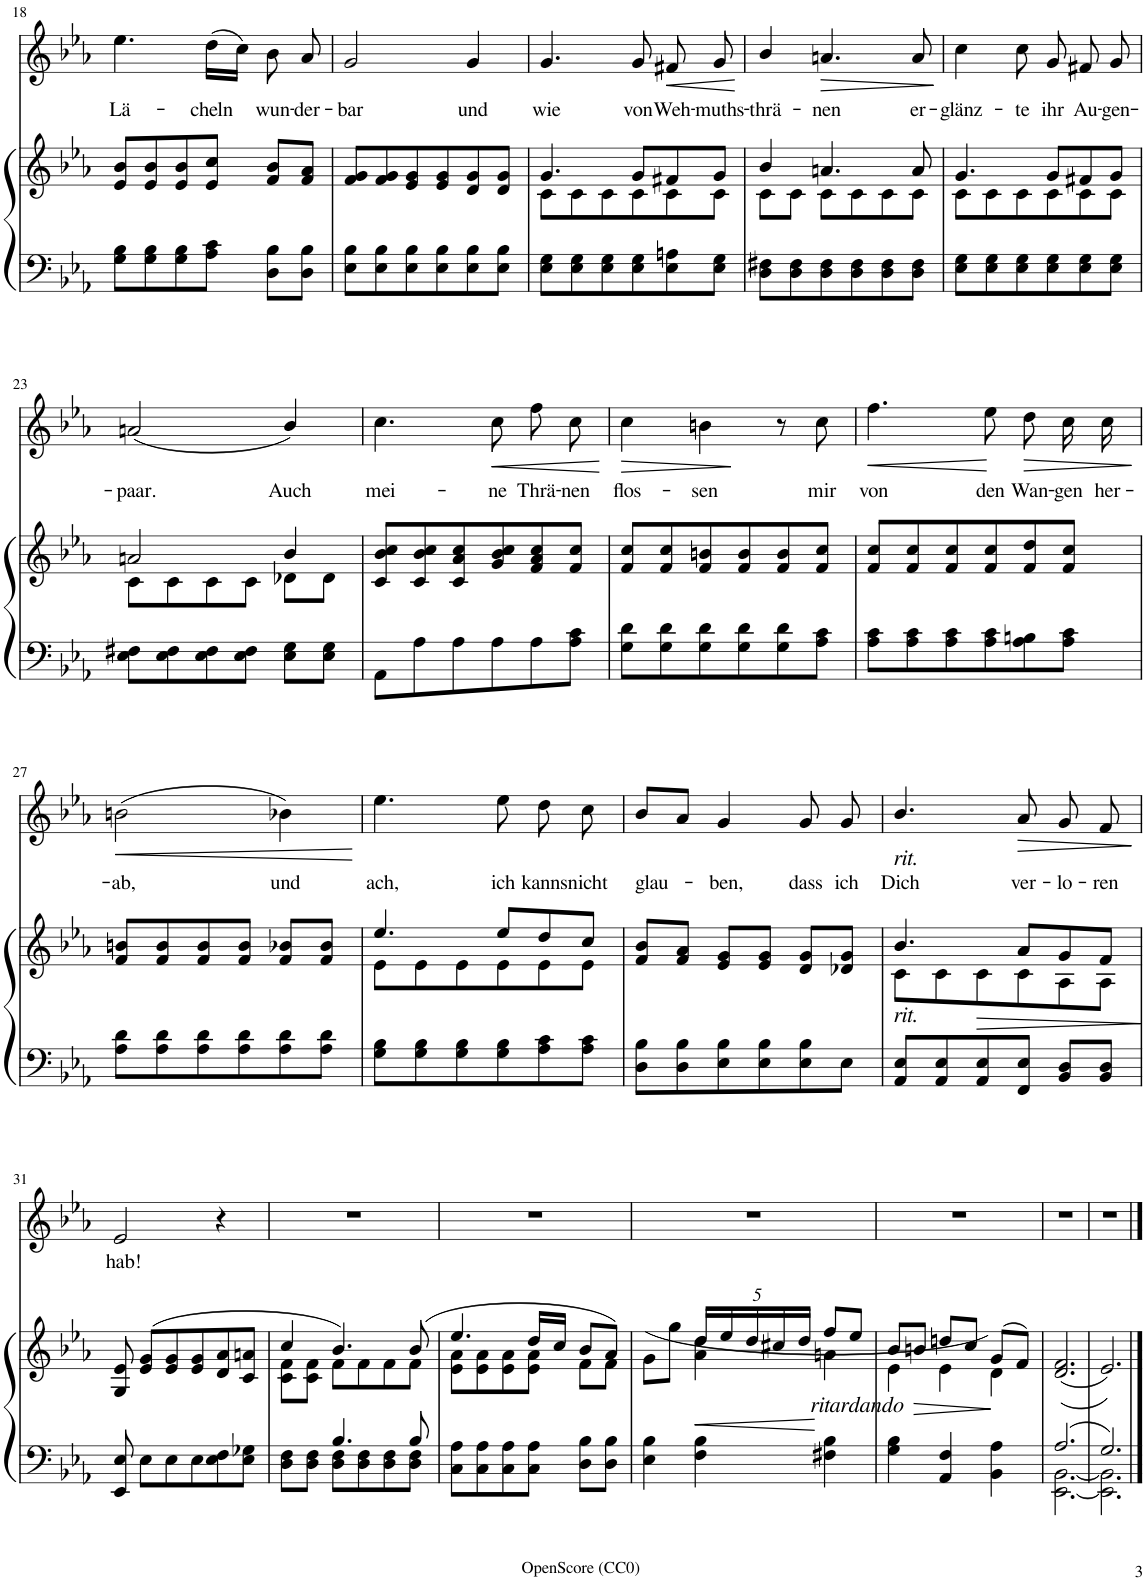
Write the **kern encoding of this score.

**kern	**kern	**dynam	**kern	**text	**dynam
*part2	*part2	*part2	*part1	*part1	*part1
*staff3	*staff2	*staff2/3	*staff1	*staff1	*staff1
*I"Piano	*	*	*I"Voice	*	*
*I'Pno	*	*	*	*	*
!!LO:PB:g=z
*clefF4	*clefG2	*	*clefG2	*	*
*k[b-e-a-]	*k[b-e-a-]	*	*k[b-e-a-]	*	*
*M3/4	*M3/4	*	*M3/4	*	*
=18	=18	=18	=18	=18	=18
!	!	!	!	!LO:LY:b	!
8G\ 8B-\L	8e-/ 8b-/L	.	4.ee-\	Lä-	.
8G\ 8B-\	8e-/ 8b-/	.	.	.	.
8G\ 8B-\	8e-/ 8b-/	.	.	.	.
!	!	!	!	!LO:LY:b	!
8A-\ 8c\J	8e-/ 8cc/J	.	(16dd\LL	-cheln	.
.	.	.	16cc\JJ)	.	.
!	!	!	!	!LO:LY:b	!
8D\ 8B-\L	8f/ 8b-/L	.	8b-\	wun-	.
!	!	!	!	!LO:LY:b	!
8D\ 8B-\J	8f/ 8a-/J	.	8a-/	-der-	.
=19	=19	=19	=19	=19	=19
!	!	!	!	!LO:LY:b	!
8E-\ 8B-\L	8f/ 8g/L	.	2g/	-bar	.
8E-\ 8B-\	8f/ 8g/	.	.	.	.
8E-\ 8B-\	8e-/ 8g/	.	.	.	.
8E-\ 8B-\	8e-/ 8g/	.	.	.	.
!	!	!	!	!LO:LY:b	!
8E-\ 8B-\	8d/ 8g/	.	4g/	und	.
8E-\ 8B-\J	8d/ 8g/J	.	.	.	.
=20	=20	=20	=20	=20	=20
*	*^	*	*	*	*
!	!	!	!	!	!LO:LY:b	!
8E-\ 8G\L	4.g/	8c\L	.	4.g/	wie	.
8E-\ 8G\	.	8c\	.	.	.	.
8E-\ 8G\	.	8c\	.	.	.	.
!	!	!	!	!	!LO:LY:b	!
8E-\ 8G\	8g/L	8c\	.	8g/	von	.
!	!	!	!	!	!LO:LY:b	!LO:HP:b
8E-\ 8An\	8f#X/	8c\	.	8f#X/	Weh-	<
!	!	!	!	!	!LO:LY:b	!
8E-\ 8G\J	8g/J	8c\J	.	8g/	-muths-	.
*	*v	*v	*	*	*	*
.	.	.	.	.	[
=21	=21	=21	=21	=21	=21
*	*^	*	*	*	*
!	!	!	!	!	!LO:LY:b	!
8D\ 8F#X\L	4b-/	8c\L	.	4b-/	-thrä-	.
8D\ 8F#\	.	8c\J	.	.	.	.
!	!	!	!	!	!LO:LY:b	!LO:HP:b
8D\ 8F#\	4.an/	8c\L	.	4.an/	-nen	>
8D\ 8F#\	.	8c\	.	.	.	.
8D\ 8F#\	.	8c\	.	.	.	.
!	!	!	!	!	!LO:LY:b	!
8D\ 8F#\J	8a/	8c\J	.	8a/	er-	.
*	*v	*v	*	*	*	*
.	.	.	.	.	]
=22	=22	=22	=22	=22	=22
*	*^	*	*	*	*
!	!	!	!	!	!LO:LY:b	!
8E-\ 8G\L	4.g/	8c\L	.	4cc\	-glänz-	.
8E-\ 8G\	.	8c\	.	.	.	.
!	!	!	!	!	!LO:LY:b	!
8E-\ 8G\	.	8c\	.	8cc\	-te	.
!	!	!	!	!	!LO:LY:b	!
8E-\ 8G\	8g/L	8c\	.	8g/	ihr	.
!	!	!	!	!	!LO:LY:b	!
8E-\ 8G\	8f#X/	8c\	.	8f#X/	Au-	.
!	!	!	!	!	!LO:LY:b	!
8E-\ 8G\J	8g/J	8c\J	.	8g/	-gen-	.
!!LO:LB:g=z
=23	=23	=23	=23	=23	=23	=23
!	!	!	!	!	!LO:LY:b	!
8E-\ 8F#X\L	2an/	8c\L	.	(2an/	-paar.	.
8E-\ 8F#\	.	8c\	.	.	.	.
8E-\ 8F#\	.	8c\	.	.	.	.
8E-\ 8F#\J	.	8c\J	.	.	.	.
!	!	!	!	!	!LO:LY:b	!
8E-\ 8G\L	4b-/	8d-X\L	.	4b-/)	Auch	.
8E-\ 8G\J	.	8d-\J	.	.	.	.
=24	=24	=24	=24	=24	=24	=24
!	!	!	!	!	!LO:LY:b	!
*	*v	*v	*	*	*	*
8AA-\L	8c/ 8b-/ 8cc/L	.	4.cc\	mei-	.
8A-\	8c/ 8b-/ 8cc/	.	.	.	.
8A-\	8c/ 8a-/ 8cc/	.	.	.	.
!	!	!	!	!LO:LY:b	!LO:HP:b
8A-\	8g/ 8b-/ 8cc/	.	8cc\	-ne	<
!	!	!	!	!LO:LY:b	!
8A-\	8f/ 8a-/ 8cc/	.	8ff\	Thrä-	.
!	!	!	!	!LO:LY:b	!
8A-\ 8c\J	8f/ 8cc/J	.	8cc\	-nen	.
.	.	.	.	.	[
=25	=25	=25	=25	=25	=25
!	!	!	!	!LO:LY:b	!LO:HP:b
8G\ 8d\L	8f/ 8cc/L	.	4cc\	flos-	>
8G\ 8d\	8f/ 8cc/	.	.	.	.
!	!	!	!	!LO:LY:b	!
8G\ 8d\	8f/ 8bn/	.	4bn\	-sen	.
8G\ 8d\	8f/ 8b/	.	.	.	.
8G\ 8d\	8f/ 8b/	.	8r	.	]
!	!	!	!	!LO:LY:b	!
8A-\ 8c\J	8f/ 8cc/J	.	8cc\	mir	.
=26	=26	=26	=26	=26	=26
!	!	!	!	!LO:LY:b	!LO:HP:b
8A-\ 8c\L	8f/ 8cc/L	.	4.ff\	von	<
8A-\ 8c\	8f/ 8cc/	.	.	.	.
8A-\ 8c\	8f/ 8cc/	.	.	.	.
!	!	!	!	!LO:LY:b	!
8A-\ 8c\	8f/ 8cc/	.	8ee-\	den	.
!	!	!	!	!LO:LY:b	!LO:HP:n=1:b
8A-\ 8Bn\	8f/ 8dd/	.	8dd\	Wan-	[ >
!	!	!	!	!LO:LY:b	!
8A-\ 8c\J	8f/ 8cc/J	.	16cc\	-gen	.
!	!	!	!	!LO:LY:b	!
.	.	.	16cc\	her-	.
.	.	.	.	.	]
!!LO:LB:g=z
=27	=27	=27	=27	=27	=27
!	!	!	!	!LO:LY:b	!LO:HP:b
8A-\ 8d\L	8f/ 8bn/L	.	(2bn\	-ab,	<
8A-\ 8d\	8f/ 8b/	.	.	.	.
8A-\ 8d\	8f/ 8b/	.	.	.	.
8A-\ 8d\	8f/ 8b/J	.	.	.	.
!	!	!	!	!LO:LY:b	!
8A-\ 8d\	8f/ 8b-X/L	.	4b-X\)	und	.
8A-\ 8d\J	8f/ 8b-/J	.	.	.	.
.	.	.	.	.	[
=28	=28	=28	=28	=28	=28
*	*^	*	*	*	*
!	!	!	!	!	!LO:LY:b	!
8G\ 8B-\L	4.ee-/	8e-\L	.	4.ee-\	ach,	.
8G\ 8B-\	.	8e-\	.	.	.	.
8G\ 8B-\	.	8e-\	.	.	.	.
!	!	!	!	!	!LO:LY:b	!
8G\ 8B-\	8ee-/L	8e-\	.	8ee-\	ich	.
!	!	!	!	!	!LO:LY:b	!
8A-\ 8c\	8dd/	8e-\	.	8dd\	kanns	.
!	!	!	!	!	!LO:LY:b	!
8A-\ 8c\J	8cc/J	8e-\J	.	8cc\	nicht	.
=29	=29	=29	=29	=29	=29	=29
!	!	!	!	!	!LO:LY:b	!
*	*v	*v	*	*	*	*
8D\ 8B-\L	8f/ 8b-/L	.	8b-/L	glau-	.
8D\ 8B-\	8f/ 8a-/J	.	8a-/J	.	.
!	!	!	!	!LO:LY:b	!
8E-\ 8B-\	8e-/ 8g/L	.	4g/	-ben,	.
8E-\ 8B-\	8e-/ 8g/J	.	.	.	.
!	!	!	!	!LO:LY:b	!
8E-\ 8B-\	8d/ 8g/L	.	8g/	dass	.
!	!	!	!	!LO:LY:b	!
8E-\J	8d-X/ 8g/J	.	8g/	ich	.
=30	=30	=30	=30	=30	=30
*	*^	*	*	*	*
!	!	!	!	!LO:TX:b:i:t=rit.	!	!
!	!LO:TX:b:i:t=rit.	!	!	!	!	!
!	!	!	!	!	!LO:LY:b	!
8AA-/ 8E-/L	4.b-/	8c\L	.	4.b-/	Dich	.
8AA-/ 8E-/	.	8c\	.	.	.	.
!	!	!	!LO:HP:b	!	!	!
8AA-/ 8E-/	.	8c\	>	.	.	.
!	!	!	!	!	!LO:LY:b	!LO:HP:b
8FF/ 8E-/J	8a-/L	8c\	.	8a-/	ver-	>
!	!	!	!	!	!LO:LY:b	!
8BB-/ 8D/L	8g/	8A-\	.	8g/	-lo-	.
!	!	!	!	!	!LO:LY:b	!
8BB-/ 8D/J	8f/J	8A-\J	.	8f/	-ren	.
*	*v	*v	*	*	*	*
.	.	.	.	.	]
!!LO:LB:g=z
=31	=31	=31	=31	=31	=31
!	!	!	!	!LO:LY:b	!
8EE-/ 8E-/	8G/ 8e-/	.	2e-/	hab!	.
8E-\L	(8e-/ 8g/L	.	.	.	.
8E-\	8e-/ 8g/	.	.	.	.
8E-\	8e-/ 8g/	.	.	.	.
8E-\ 8F\	8d/ 8a-/	.	4r	.	.
8E-\ 8G-X\J	8c/ 8an/J	.	.	.	.
=32	=32	=32	=32	=32	=32
*^	*^	*	*	*	*
4ryy	8D\ 8F\L	4cc/	8c\ 8f\L	.	2.r	.	.
.	8D\ 8F\J	.	8c\ 8f\J	.	.	.	.
4.B-/	8D\ 8F\L	4.b-/)	8f\L	.	.	.	.
.	8D\ 8F\	.	8f\	.	.	.	.
.	8D\ 8F\	.	8f\	.	.	.	.
8B-/	8D\ 8F\J	(8b-/	8f\J	.	.	.	.
*v	*v	*	*	*	*	*	*
=33	=33	=33	=33	=33	=33	=33
8C\ 8A-\L	4.ee-/	8e-\ 8a-\L	.	2.r	.	.
8C\ 8A-\	.	8e-\ 8a-\	.	.	.	.
8C\ 8A-\	.	8e-\ 8a-\	.	.	.	.
8C\ 8A-\J	16dd/LL	8e-\ 8a-\J	.	.	.	.
.	16cc/JJ	.	.	.	.	.
8D\ 8B-\L	8b-/L	8f\L	.	.	.	.
8D\ 8B-\J	8a-/J)	8f\J	.	.	.	.
=34	=34	=34	=34	=34	=34	=34
4E-\ 4B-\	4ryy	(8g\L	.	2.r	.	.
.	.	8gg\J	.	.	.	.
*	*Xbrackettup	*	*	*	*	*
!	!	!	!LO:HP:b	!	!	!
4F\ 4B-\	20dd/LL	4a-\ 4dd\	<	.	.	.
.	20ee-/	.	.	.	.	.
.	20dd/	.	.	.	.	.
.	20cc#X/	.	.	.	.	.
!	!LO:TX:b:i:t=ritardando	!	!	!	!	!
.	20dd/JJ	.	.	.	.	.
4F#X\ 4B-\	8ff/L	4an\	]	.	.	.
.	8ee-/J	.	.	.	.	.
=35	=35	=35	=35	=35	=35	=35
4G\ 4B-\	8b-/L	4e-\	.	2.r	.	.
.	8bn/J	.	.	.	.	.
4AA-/ 4F/	8ddn/L	4e-\	.	.	.	.
.	8cc/J	.	.	.	.	.
4BB-\ 4A-\	(8g/L	4d\)	[	.	.	.
.	8f/J)	.	.	.	.	.
*	*v	*v	*	*	*	*
=36	=36	=36	=36	=36	=36
*^	*	*	*	*	*
2.A-/	[2.EE-\ [2.BB-\	((2.d/ 2.f/	.	2.r	.	.
=37	=37	=37	=37	=37	=37	=37
2.G/	2.EE-\] 2.BB-\]	2.e-/))	.	2.r	.	.
*v	*v	*	*	*	*	*
==	==	==	==	==	==
*-	*-	*-	*-	*-	*-
